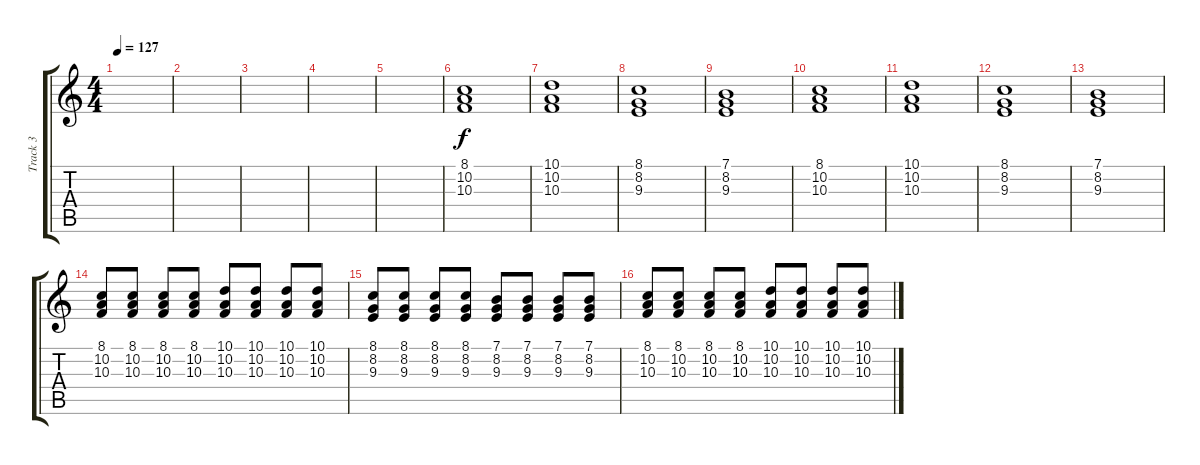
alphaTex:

\track ("Track 3" "Track 3") {instrument pad7halo}
\staff {score tabs}
\tuning (E4 B3 G3 D3 A2 E2) {hide}
\ts (4 4)
\tempo 127
\clef g2
\ks c
|
|
|
|
|
(8.1 10.2 10.3).1 |
(10.1 10.2 10.3).1 |
(8.1 8.2 9.3).1 |
(7.1 8.2 9.3).1 |
(8.1 10.2 10.3).1 |
(10.1 10.2 10.3).1 |
(8.1 8.2 9.3).1 |
(7.1 8.2 9.3).1 |
(8.1 10.2 10.3).8 (8.1 10.2 10.3).8 (8.1 10.2 10.3).8 (8.1 10.2 10.3).8 (10.1 10.2 10.3).8 (10.1 10.2 10.3).8 (10.1 10.2 10.3).8 (10.1 10.2 10.3).8 |
(8.1 8.2 9.3).8 (8.1 8.2 9.3).8 (8.1 8.2 9.3).8 (8.1 8.2 9.3).8 (7.1 8.2 9.3).8 (7.1 8.2 9.3).8 (7.1 8.2 9.3).8 (7.1 8.2 9.3).8 |
(8.1 10.2 10.3).8 (8.1 10.2 10.3).8 (8.1 10.2 10.3).8 (8.1 10.2 10.3).8 (10.1 10.2 10.3).8 (10.1 10.2 10.3).8 (10.1 10.2 10.3).8 (10.1 10.2 10.3).8
